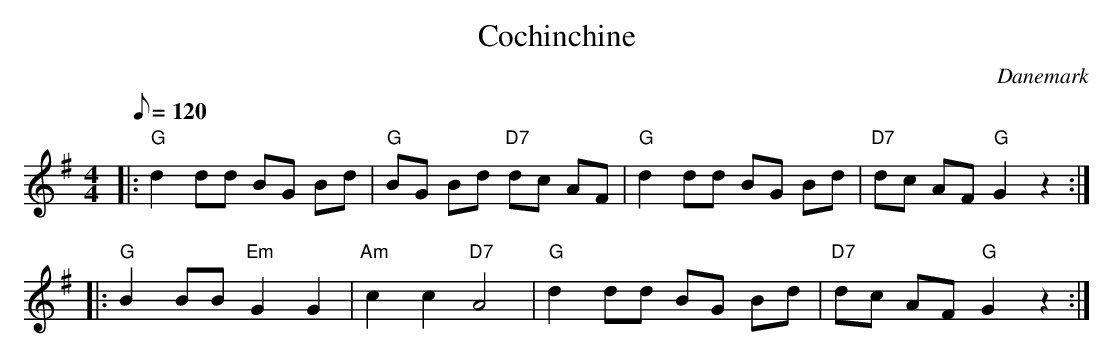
X:1
T:Cochinchine
O:Danemark
M:4/4
L:1/8
Q:120
K:G
|:"G"d2 dd BG Bd|"G"BG Bd "D7"dc AF|"G"d2 dd BG Bd|"D7"dc AF "G"G2 z2:|
|:"G"B2 BB "Em"G2 G2 |"Am"c2 c2 "D7"A4|"G"d2 dd BG Bd |"D7"dc AF "G"G2 z2:|
